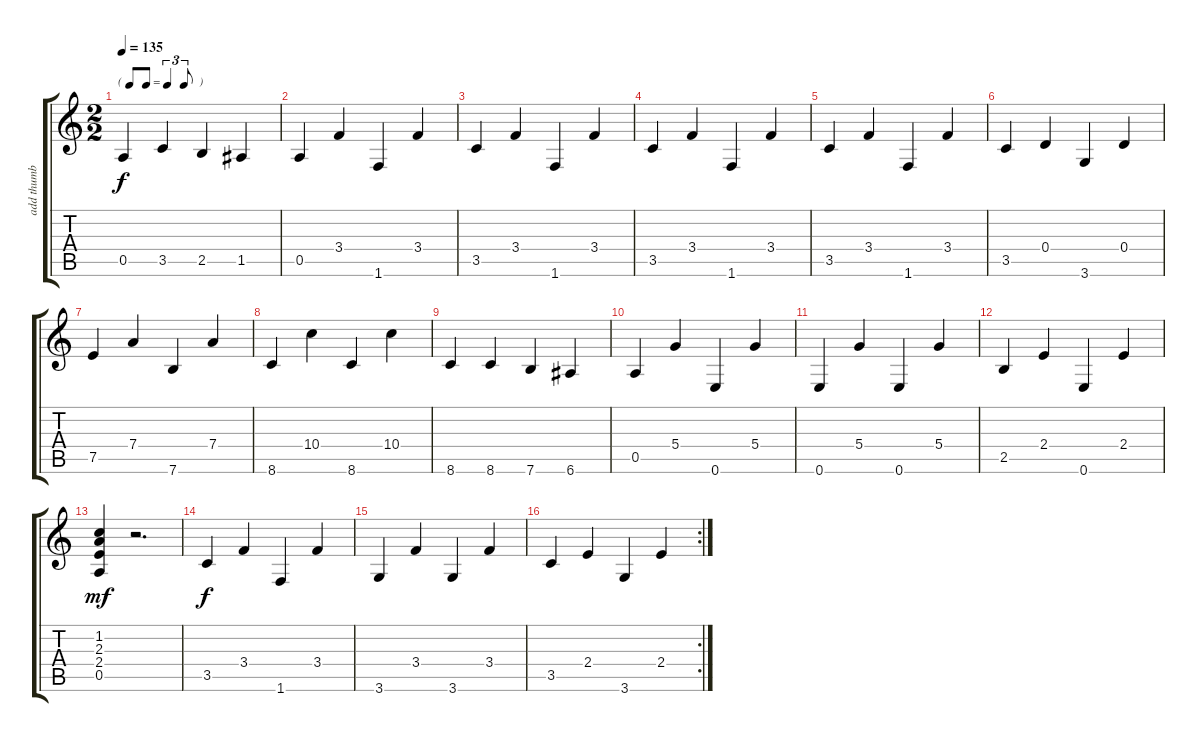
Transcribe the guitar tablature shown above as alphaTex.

\track ("add thumb " "add thumb ") {instrument acousticguitarnylon}
\staff {score tabs}
\tuning (E4 B3 G3 D3 A2 E2) {hide}
\ts (2 2)
\tf triplet8th
\tempo 135
\clef g2
\ks c
0.5.4{dy f} 3.5.4 2.5.4 1.5.4 |
0.5.4 3.4.4 1.6.4 3.4.4 |
3.5.4 3.4.4 1.6.4 3.4.4 |
3.5.4 3.4.4 1.6.4 3.4.4 |
3.5.4 3.4.4 1.6.4 3.4.4 |
3.5.4 0.4.4 3.6.4 0.4.4 |
7.5.4 7.4.4 7.6.4 7.4.4 |
8.6.4 10.4.4 8.6.4 10.4.4 |
8.6.4 8.6.4 7.6.4 6.6.4 |
0.5.4 5.4.4 0.6.4 5.4.4 |
0.6.4 5.4.4 0.6.4 5.4.4 |
2.5.4 2.4.4 0.6.4 2.4.4 |
(1.2 2.3 2.4 0.5).4{dy mf} r.2{d} |
3.5.4{dy f} 3.4.4 1.6.4 3.4.4 |
3.6.4 3.4.4 3.6.4 3.4.4 |
\rc 2
3.5.4 2.4.4 3.6.4 2.4.4
